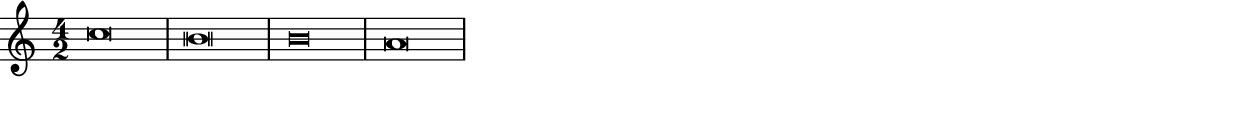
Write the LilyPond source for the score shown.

%% Generated by lilypond-book
%% Options: [exampleindent=10.16\mm,indent=0\mm,line-width=160\mm,paper-height=845.047\pt,paper-width=597.508\pt,papersize='(cons (* 597.508 pt) (* 845.047 pt)),quote,ragged-right]
\include "lilypond-book-preamble.ly"


% ****************************************************************
% Start cut-&-pastable-section
% ****************************************************************

#(ly:set-option 'eps-box-padding 3.000000)



\paper {
  #(set-paper-size '(cons (* 597.508 pt) (* 845.047 pt)))
  indent = 0\mm
  line-width = 160\mm
  % offset the left padding, also add 1mm as lilypond creates cropped
  % images with a little space on the right
  line-width = #(- line-width (* mm  3.000000) (* mm 1))
  line-width = 160\mm - 2.0 * 10.16\mm
  % offset the left padding, also add 1mm as lilypond creates cropped
  % images with a little space on the right
  line-width = #(- line-width (* mm  3.000000) (* mm 1))
  ragged-right = ##t
}

\layout {
  
}




% ****************************************************************
% ly snippet:
% ****************************************************************
\sourcefilename "snippets/alternative-breve-notes.ly"
\sourcefileline 0
%% DO NOT EDIT this file manually; it was automatically
%% generated from the LilyPond Snippet Repository
%% (http://lsr.di.unimi.it).
%%
%% Make any changes in the LSR itself, or in
%% `Documentation/snippets/new/`, then run
%% `scripts/auxiliar/makelsr.pl`.
%%
%% This file is in the public domain.

\version "2.24.0"

\header {
%% Translation of GIT committish: a8a85e19654e46d725563e6deba44083ef137a2c
  texidocja = "
二全音符の表示を、符頭の左右に線が 1 本あるバロック式の表示から、@c
2 本あるものに変更することができます。
"
  doctitleja = "二全音符を変更する"

%% Translation of GIT committish: 2f3474d9af596d677ed5b7ce720ae4d0954a6b51
  texidocit = "
Le note brevi sono disponibili anche con due linee verticali su ciascun
lato della testa invece di una sola e in stile barocco.

"
  doctitleit = "Note brevi alternative"

%% Translation of GIT committish: 41a008e75e2fe29536406cdf0d71c32a4606f2b8
  texidocfr = "
Voici comment obtenir une brève -- aussi appelée note carée --
flanquée de deux barres verticales, au lieu d'une comme habituellement.
"

  doctitlefr = "Brève alternative, avec deux barres verticales"

%% Translation of GIT committish: b35da384a3367d8ee49a28f697c0ae8fb88b2e1e
  texidoces = "
Las figuras de breve también están disponibles con dos líneas
verticales a los lados de la cabeza en lugar de una sola línea y la
forma en estilo barroco.

"
  doctitlees = "Formas alternativas de la figura breve"

%% Translation of GIT committish: 8ffecf6be17c6ec2ff87cf31873121a8cce29b09
  texidocca = "
Les figures de breu també estan disponibles amb dues línies
verticals a les vores del cap en lloc d'una sola línia i la
forma en estil barroc.

"
  doctitleca = "Formes alternatives de la figura breu"

  lsrtags = "expressive-marks, rhythms"

  texidoc = "
Breve notes are also available with two vertical lines on each side of
the notehead instead of one line and in baroque style.
"

  doctitle = "Alternative breve notes"
} % begin verbatim


\relative c'' {
  \time 4/2
  c\breve |
  \override Staff.NoteHead.style = #'altdefault
  b\breve
  \override Staff.NoteHead.style = #'baroque
  b\breve
  \revert Staff.NoteHead.style
  a\breve
}



% ****************************************************************
% end ly snippet
% ****************************************************************
